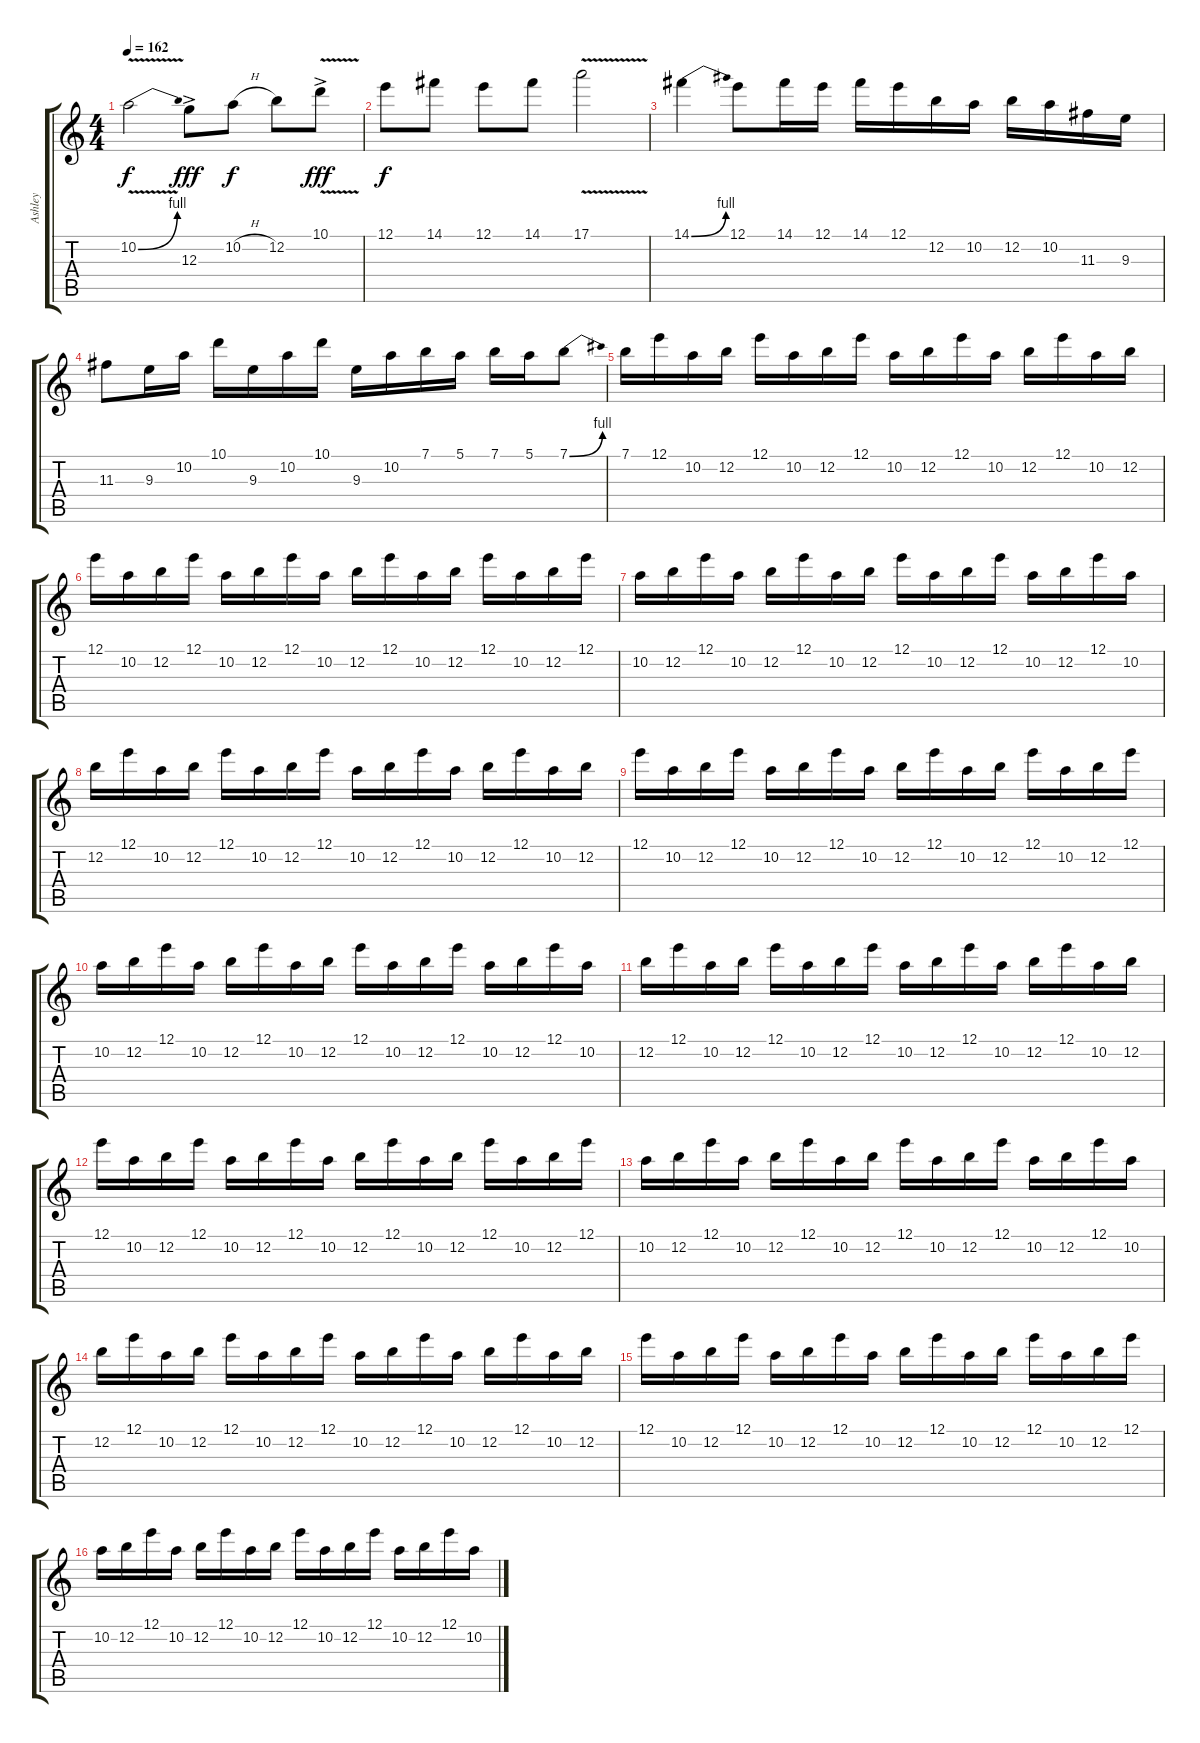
\track ("Ashley" "Ashley") {instrument overdrivenguitar}
\staff {score tabs}
\tuning (E4 B3 G3 D3 A2 E2) {hide}
\ts (4 4)
\tempo 162
\clef g2
\ks c
10.2{be (bend 0 0 60 4) v}.2{dy f} 12.3{ac}.8{dy fff} 10.2{h}.8{dy f} 12.2.8 10.1{v ac}.8{dy fff} |
12.1.8{dy f} 14.1.8 12.1.8 14.1.8 17.1{v}.2 |
14.1{be (bend 0 0 60 4)}.4 12.1.8 14.1.16 12.1.16 14.1.16 12.1.16 12.2.16 10.2.16 12.2.16 10.2.16 11.3.16 9.3.16 |
11.3.8 9.3.16 10.2.16 10.1.16 9.3.16 10.2.16 10.1.16 9.3.16 10.2.16 7.1.16 5.1.16 7.1.16 5.1.16 7.1{be (bend 0 0 60 4)}.8 |
7.1.16 12.1.16 10.2.16 12.2.16 12.1.16 10.2.16 12.2.16 12.1.16 10.2.16 12.2.16 12.1.16 10.2.16 12.2.16 12.1.16 10.2.16 12.2.16 |
12.1.16 10.2.16 12.2.16 12.1.16 10.2.16 12.2.16 12.1.16 10.2.16 12.2.16 12.1.16 10.2.16 12.2.16 12.1.16 10.2.16 12.2.16 12.1.16 |
10.2.16 12.2.16 12.1.16 10.2.16 12.2.16 12.1.16 10.2.16 12.2.16 12.1.16 10.2.16 12.2.16 12.1.16 10.2.16 12.2.16 12.1.16 10.2.16 |
12.2.16 12.1.16 10.2.16 12.2.16 12.1.16 10.2.16 12.2.16 12.1.16 10.2.16 12.2.16 12.1.16 10.2.16 12.2.16 12.1.16 10.2.16 12.2.16 |
12.1.16 10.2.16 12.2.16 12.1.16 10.2.16 12.2.16 12.1.16 10.2.16 12.2.16 12.1.16 10.2.16 12.2.16 12.1.16 10.2.16 12.2.16 12.1.16 |
10.2.16 12.2.16 12.1.16 10.2.16 12.2.16 12.1.16 10.2.16 12.2.16 12.1.16 10.2.16 12.2.16 12.1.16 10.2.16 12.2.16 12.1.16 10.2.16 |
12.2.16 12.1.16 10.2.16 12.2.16 12.1.16 10.2.16 12.2.16 12.1.16 10.2.16 12.2.16 12.1.16 10.2.16 12.2.16 12.1.16 10.2.16 12.2.16 |
12.1.16 10.2.16 12.2.16 12.1.16 10.2.16 12.2.16 12.1.16 10.2.16 12.2.16 12.1.16 10.2.16 12.2.16 12.1.16 10.2.16 12.2.16 12.1.16 |
10.2.16 12.2.16 12.1.16 10.2.16 12.2.16 12.1.16 10.2.16 12.2.16 12.1.16 10.2.16 12.2.16 12.1.16 10.2.16 12.2.16 12.1.16 10.2.16 |
12.2.16 12.1.16 10.2.16 12.2.16 12.1.16 10.2.16 12.2.16 12.1.16 10.2.16 12.2.16 12.1.16 10.2.16 12.2.16 12.1.16 10.2.16 12.2.16 |
12.1.16 10.2.16 12.2.16 12.1.16 10.2.16 12.2.16 12.1.16 10.2.16 12.2.16 12.1.16 10.2.16 12.2.16 12.1.16 10.2.16 12.2.16 12.1.16 |
10.2.16 12.2.16 12.1.16 10.2.16 12.2.16 12.1.16 10.2.16 12.2.16 12.1.16 10.2.16 12.2.16 12.1.16 10.2.16 12.2.16 12.1.16 10.2.16
